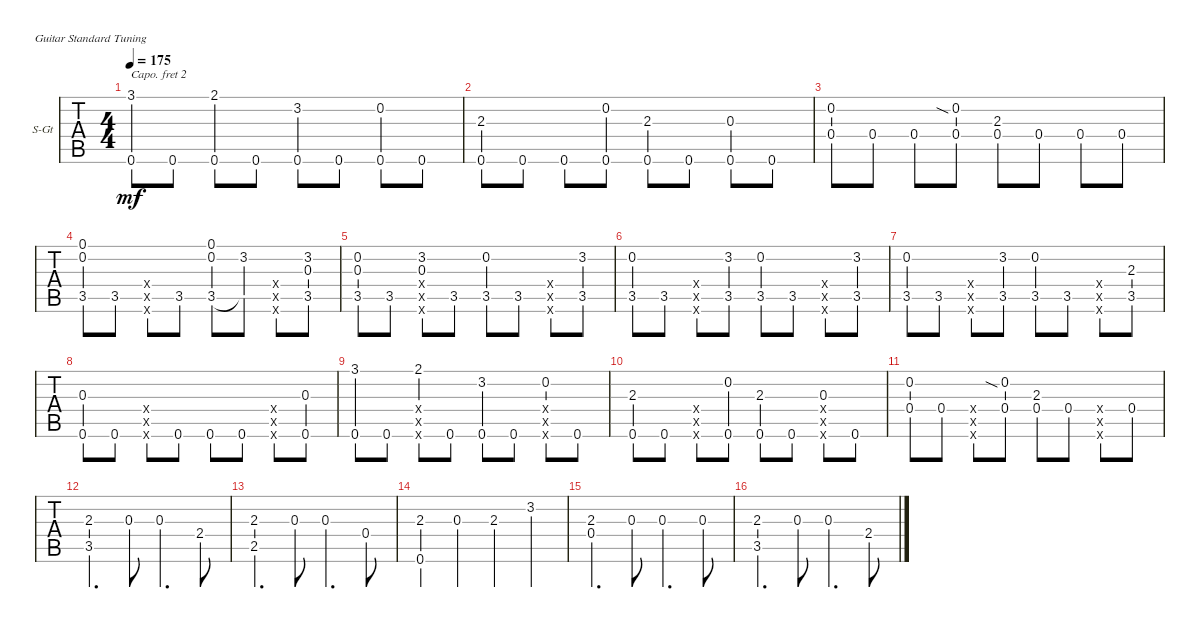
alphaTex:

\defaultSystemsLayout 4
\bracketExtendMode groupsimilarinstruments
\firstSystemTrackNameOrientation horizontal
\otherSystemsTrackNameOrientation horizontal
\track ("Steel Guitar" "S-Gt") {instrument acousticguitarsteel}
\staff {tabs}
\capo 2
\tuning (E4 B3 G3 D3 A2 E2)
\ts (4 4)
\tempo 175
\clef g2
\ks c
(0.6 3.1).8{dy mf} 0.6.8 (0.6 2.1).8 0.6.8 (0.6 3.2).8 0.6.8 (0.6 0.2).8 0.6.8 |
(0.6 2.3).8 0.6.8 0.6.8 (0.6 0.2).8 (0.6 2.3).8 0.6.8 (0.6 0.3).8 0.6.8 |
(0.4 0.2).8 0.4.8 0.4.8 (0.4 0.2{sia}).8 (0.4 2.3).8 0.4.8 0.4.8 0.4.8 |
(3.5 0.1 0.2).8 3.5.8 (3.5{x} 0.4{x} 0.6{x}).8 3.5.8 (3.5 0.1 0.2).8 (3.2 3.5{t}).8 (0.5{x} 0.4{x} 0.6{x}).8 (3.5 3.2 0.3).8 |
(3.5 0.2 0.3).8 3.5.8 (3.5{x} 3.2 0.3 0.4{x} 0.6{x}).8 3.5.8 (3.5 0.2).8 3.5.8 (3.5{x} 0.6{x} 0.4{x}).8 (3.5 3.2).8 |
(0.2 3.5).8 3.5.8 (3.5{x} 0.4{x} 0.6{x}).8 (3.5 3.2).8 (3.5 0.2).8 3.5.8 (3.5{x} 0.4{x} 0.6{x}).8 (3.5 3.2).8 |
(0.2 3.5).8 3.5.8 (3.5{x} 0.6{x} 0.4{x}).8 (3.5 3.2).8 (3.5 0.2).8 3.5.8 (3.5{x} 0.4{x} 0.6{x}).8 (3.5 2.3).8 |
(0.3 0.6).8 0.6.8 (0.6{x} 0.5{x} 0.4{x}).8 0.6.8 0.6.8 0.6.8 (0.6{x} 0.4{x} 0.5{x}).8 (0.6 0.3).8 |
(0.6 3.1).8 0.6.8 (0.6{x} 2.1 0.5{x} 0.4{x}).8 0.6.8 (0.6 3.2).8 0.6.8 (0.6{x} 0.2 0.5{x} 0.4{x}).8 0.6.8 |
(0.6 2.3).8 0.6.8 (0.6{x} 0.4{x} 0.5{x}).8 (0.6 0.2).8 (0.6 2.3).8 0.6.8 (0.6{x} 0.3 0.5{x} 0.4{x}).8 0.6.8 |
(0.4 0.2).8 0.4.8 (0.4{x} 0.5{x} 0.6{x}).8 (0.4 0.2{sia}).8 (0.4 2.3).8 0.4.8 (0.4{x} 0.6{x} 0.5{x}).8 0.4.8 |
(2.3 3.5).4{d} 0.3.8 0.3.4{d} 2.4.8 |
(2.3 2.5).4{d} 0.3.8 0.3.4{d} 0.4.8 |
(2.3 0.6).4 0.3.4 2.3.4 3.2.4 |
(2.3 0.4).4{d} 0.3.8 0.3.4{d} 0.3.8 |
(2.3 3.5).4{d} 0.3.8 0.3.4{d} 2.4.8
